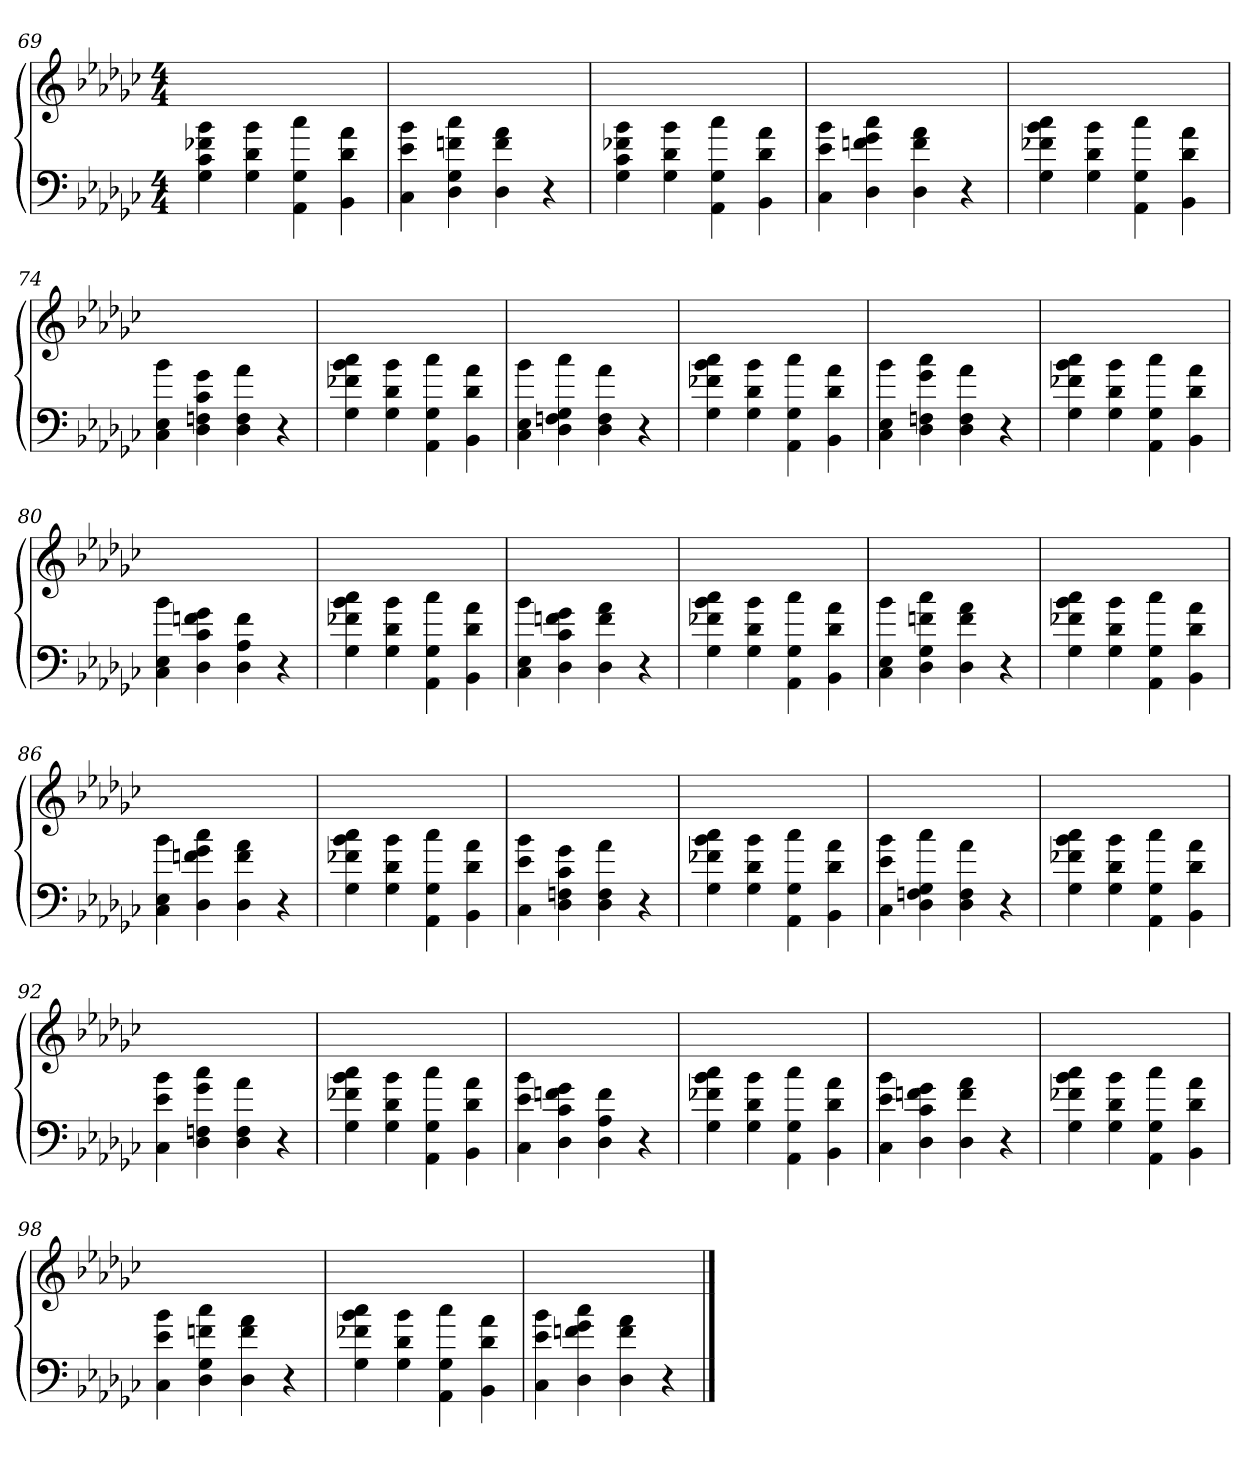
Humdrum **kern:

**kern	**kern
*part2	*part1
*staff2	*staff1
*clefF4	*clefG2
*k[b-e-a-d-g-c-]	*k[b-e-a-d-g-c-]
*G-:	*G-:
*M4/4	*M4/4
=69	=69
4G- 4c- 4f-X 4b-	1ryy
4G- 4d- 4b-	.
4AA- 4G- 4cc-	.
4BB- 4d- 4a-	.
=70	=70
4C- 4e- 4b-	1ryy
4D- 4G- 4fn 4cc-	.
4D- 4f 4a-	.
4r	.
=71	=71
4G- 4c- 4f-X 4b-	1ryy
4G- 4d- 4b-	.
4AA- 4G- 4cc-	.
4BB- 4d- 4a-	.
=72	=72
4C- 4e- 4b-	1ryy
4D- 4fn 4g- 4cc-	.
4D- 4f 4a-	.
4r	.
=73	=73
4G- 4f-X 4b- 4cc-	1ryy
4G- 4d- 4b-	.
4AA- 4G- 4cc-	.
4BB- 4d- 4a-	.
=74	=74
4C- 4E- 4b-	1ryy
4D- 4Fn 4c- 4g-	.
4D- 4F 4a-	.
4r	.
=75	=75
4G- 4f-X 4b- 4cc-	1ryy
4G- 4d- 4b-	.
4AA- 4G- 4cc-	.
4BB- 4d- 4a-	.
=76	=76
4C- 4E- 4b-	1ryy
4D- 4Fn 4G- 4cc-	.
4D- 4F 4a-	.
4r	.
=77	=77
4G- 4f-X 4b- 4cc-	1ryy
4G- 4d- 4b-	.
4AA- 4G- 4cc-	.
4BB- 4d- 4a-	.
=78	=78
4C- 4E- 4b-	1ryy
4D- 4Fn 4g- 4cc-	.
4D- 4F 4a-	.
4r	.
=79	=79
4G- 4f-X 4b- 4cc-	1ryy
4G- 4d- 4b-	.
4AA- 4G- 4cc-	.
4BB- 4d- 4a-	.
=80	=80
4C- 4E- 4b-	1ryy
4D- 4c- 4fn 4g-	.
4D- 4A- 4f	.
4r	.
=81	=81
4G- 4f-X 4b- 4cc-	1ryy
4G- 4d- 4b-	.
4AA- 4G- 4cc-	.
4BB- 4d- 4a-	.
=82	=82
4C- 4E- 4b-	1ryy
4D- 4c- 4fn 4g-	.
4D- 4f 4a-	.
4r	.
=83	=83
4G- 4f-X 4b- 4cc-	1ryy
4G- 4d- 4b-	.
4AA- 4G- 4cc-	.
4BB- 4d- 4a-	.
=84	=84
4C- 4E- 4b-	1ryy
4D- 4G- 4fn 4cc-	.
4D- 4f 4a-	.
4r	.
=85	=85
4G- 4f-X 4b- 4cc-	1ryy
4G- 4d- 4b-	.
4AA- 4G- 4cc-	.
4BB- 4d- 4a-	.
=86	=86
4C- 4E- 4b-	1ryy
4D- 4fn 4g- 4cc-	.
4D- 4f 4a-	.
4r	.
=87	=87
4G- 4f-X 4b- 4cc-	1ryy
4G- 4d- 4b-	.
4AA- 4G- 4cc-	.
4BB- 4d- 4a-	.
=88	=88
4C- 4e- 4b-	1ryy
4D- 4Fn 4c- 4g-	.
4D- 4F 4a-	.
4r	.
=89	=89
4G- 4f-X 4b- 4cc-	1ryy
4G- 4d- 4b-	.
4AA- 4G- 4cc-	.
4BB- 4d- 4a-	.
=90	=90
4C- 4e- 4b-	1ryy
4D- 4Fn 4G- 4cc-	.
4D- 4F 4a-	.
4r	.
=91	=91
4G- 4f-X 4b- 4cc-	1ryy
4G- 4d- 4b-	.
4AA- 4G- 4cc-	.
4BB- 4d- 4a-	.
=92	=92
4C- 4e- 4b-	1ryy
4D- 4Fn 4g- 4cc-	.
4D- 4F 4a-	.
4r	.
=93	=93
4G- 4f-X 4b- 4cc-	1ryy
4G- 4d- 4b-	.
4AA- 4G- 4cc-	.
4BB- 4d- 4a-	.
=94	=94
4C- 4e- 4b-	1ryy
4D- 4c- 4fn 4g-	.
4D- 4A- 4f	.
4r	.
=95	=95
4G- 4f-X 4b- 4cc-	1ryy
4G- 4d- 4b-	.
4AA- 4G- 4cc-	.
4BB- 4d- 4a-	.
=96	=96
4C- 4e- 4b-	1ryy
4D- 4c- 4fn 4g-	.
4D- 4f 4a-	.
4r	.
=97	=97
4G- 4f-X 4b- 4cc-	1ryy
4G- 4d- 4b-	.
4AA- 4G- 4cc-	.
4BB- 4d- 4a-	.
=98	=98
4C- 4e- 4b-	1ryy
4D- 4G- 4fn 4cc-	.
4D- 4f 4a-	.
4r	.
=99	=99
4G- 4f-X 4b- 4cc-	1ryy
4G- 4d- 4b-	.
4AA- 4G- 4cc-	.
4BB- 4d- 4a-	.
=100	=100
4C- 4e- 4b-	1ryy
4D- 4fn 4g- 4cc-	.
4D- 4f 4a-	.
4r	.
==	==
*-	*-
